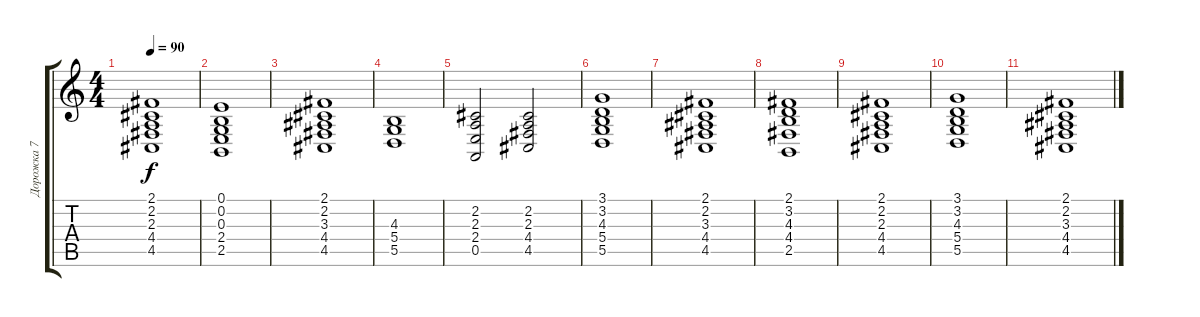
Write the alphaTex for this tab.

\track ("Дорожка 7" "Дорожка 7") {instrument fx4atmosphere}
\staff {score tabs}
\tuning (E4 B3 G3 D3 A2 E2) {hide}
\ts (4 4)
\tempo 90
\clef g2
\ks c
(2.1 2.2 2.3 4.4 4.5).1{dy f} |
(0.1 0.2 0.3 2.4 2.5).1 |
(2.1 2.2 3.3 4.4 4.5).1 |
(4.3 5.4 5.5).1 |
(2.2 2.3 2.4 0.5).2 (2.2 2.3 4.4 4.5).2 |
(3.1 3.2 4.3 5.4 5.5).1 |
(2.1 2.2 3.3 4.4 4.5).1 |
(2.1 3.2 4.3 4.4 2.5).1 |
(2.1 2.2 2.3 4.4 4.5).1 |
(3.1 3.2 4.3 5.4 5.5).1 |
(2.1 2.2 3.3 4.4 4.5).1
